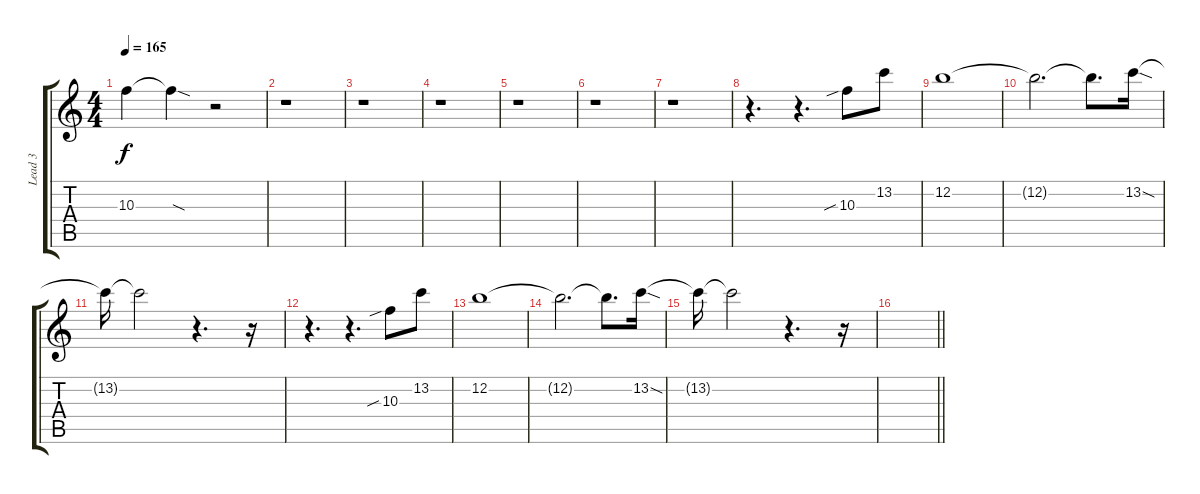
\track ("Lead 3" "Lead 3") {instrument distortionguitar}
\staff {score tabs}
\tuning (E4 B3 G3 D3 A2 E2) {hide}
\ts (4 4)
\tempo 165
\clef g2
\ks c
10.3.4{dy f} 10.3{sod t}.4 r.2 |
r.1 |
r.1 |
r.1 |
r.1 |
r.1 |
r.1 |
r.4{d} r.4{d} 10.3{sib}.8 13.2.8 |
12.2.1 |
12.2{t}.2{d} 12.2{t}.8{d} 13.2{sod}.16 |
13.2{t}.16 13.2{t}.2 r.4{d} r.16 |
r.4{d} r.4{d} 10.3{sib}.8 13.2.8 |
12.2.1 |
12.2{t}.2{d} 12.2{t}.8{d} 13.2{sod}.16 |
13.2{t}.16 13.2{t}.2 r.4{d} r.16 |
\barLineRight lightlight
